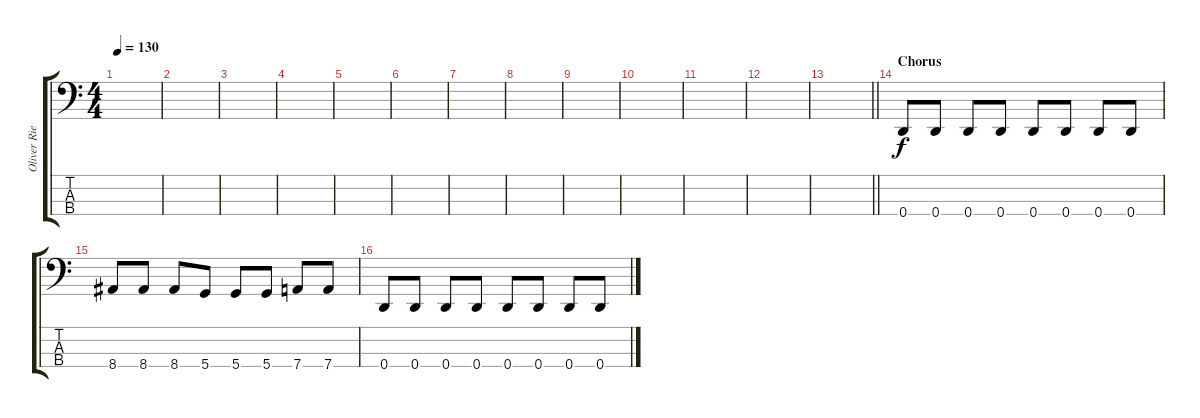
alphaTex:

\track ("Oliver Riedel" "Oliver Rie") {instrument electricbassfinger}
\staff {score tabs}
\tuning (G2 D2 A1 D1) {hide}
\ts (4 4)
\tempo 130
\clef f4
\ks c
|
|
|
|
|
|
|
|
|
|
|
|
\barLineRight lightlight
|
\section ("" "Chorus")
0.4.8 0.4.8 0.4.8 0.4.8 0.4.8 0.4.8 0.4.8 0.4.8 |
8.4.8 8.4.8 8.4.8 5.4.8 5.4.8 5.4.8 7.4.8 7.4.8 |
0.4.8 0.4.8 0.4.8 0.4.8 0.4.8 0.4.8 0.4.8 0.4.8
